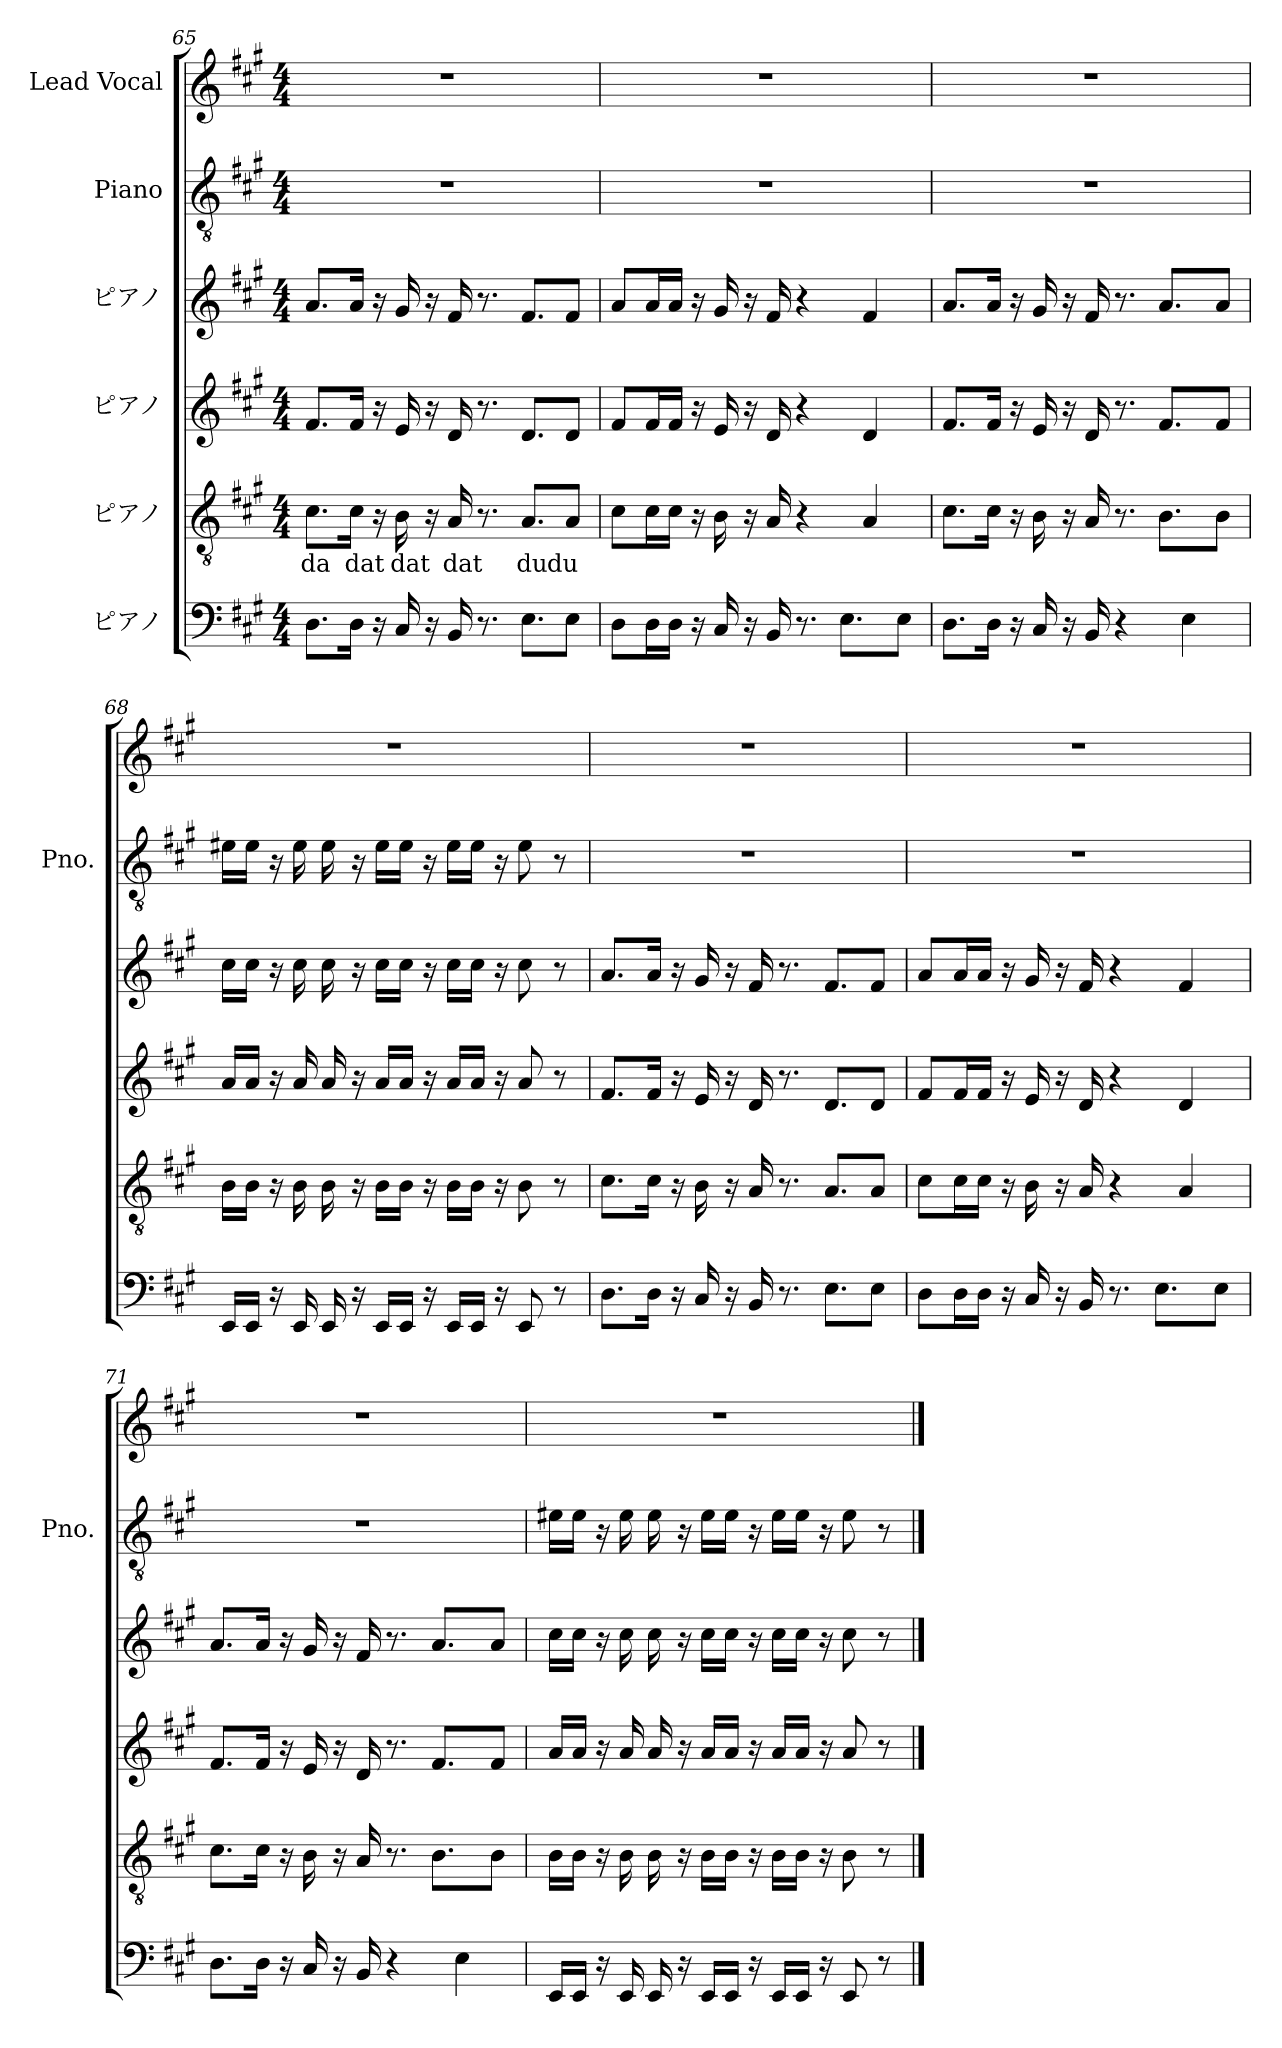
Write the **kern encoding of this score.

**kern	**kern	**text	**kern	**kern	**kern	**kern
*part6	*part5	*part5	*part4	*part3	*part2	*part1
*staff6	*staff5	*staff5	*staff4	*staff3	*staff2	*staff1
*I"ピアノ	*I"ピアノ	*	*I"ピアノ	*I"ピアノ	*I"Piano	*I"Lead Vocal
*	*	*	*	*	*I'Pno.	*
*clefF4	*clefGv2	*	*clefG2	*clefG2	*clefGv2	*clefG2
*k[f#c#g#]	*k[f#c#g#]	*	*k[f#c#g#]	*k[f#c#g#]	*k[f#c#g#]	*k[f#c#g#]
*M4/4	*M4/4	*	*M4/4	*M4/4	*M4/4	*M4/4
=65	=65	=65	=65	=65	=65	=65
8.DL	8.c#L	da	8.f#L	8.aL	1r	1r
16DJk	16c#Jk	dat	16f#Jk	16aJk	.	.
16r	16r	.	16r	16r	.	.
16C#	16B	dat	16e	16g#	.	.
16r	16r	.	16r	16r	.	.
16BB	16A	dat	16d	16f#	.	.
8.r	8.r	.	8.r	8.r	.	.
8.EL	8.AL	du	8.dL	8.f#L	.	.
8EJ	8AJ	du	8dJ	8f#J	.	.
=66	=66	=66	=66	=66	=66	=66
8DL	8c#L	.	8f#L	8aL	1r	1r
16DL	16c#L	.	16f#L	16aL	.	.
16DJJ	16c#JJ	.	16f#JJ	16aJJ	.	.
16r	16r	.	16r	16r	.	.
16C#	16B	.	16e	16g#	.	.
16r	16r	.	16r	16r	.	.
16BB	16A	.	16d	16f#	.	.
8.r	4r	.	4r	4r	.	.
8.EL	.	.	.	.	.	.
.	4A	.	4d	4f#	.	.
8EJ	.	.	.	.	.	.
=67	=67	=67	=67	=67	=67	=67
8.DL	8.c#L	.	8.f#L	8.aL	1r	1r
16DJk	16c#Jk	.	16f#Jk	16aJk	.	.
16r	16r	.	16r	16r	.	.
16C#	16B	.	16e	16g#	.	.
16r	16r	.	16r	16r	.	.
16BB	16A	.	16d	16f#	.	.
4r	8.r	.	8.r	8.r	.	.
.	8.BL	.	8.f#L	8.aL	.	.
4E	.	.	.	.	.	.
.	8BJ	.	8f#J	8aJ	.	.
=68	=68	=68	=68	=68	=68	=68
16EELL	16BLL	.	16aLL	16cc#LL	16e#XLL	1r
16EEJJ	16BJJ	.	16aJJ	16cc#JJ	16e#JJ	.
16r	16r	.	16r	16r	16r	.
16EE	16B	.	16a	16cc#	16e#	.
16EE	16B	.	16a	16cc#	16e#	.
16r	16r	.	16r	16r	16r	.
16EELL	16BLL	.	16aLL	16cc#LL	16e#LL	.
16EEJJ	16BJJ	.	16aJJ	16cc#JJ	16e#JJ	.
16r	16r	.	16r	16r	16r	.
16EELL	16BLL	.	16aLL	16cc#LL	16e#LL	.
16EEJJ	16BJJ	.	16aJJ	16cc#JJ	16e#JJ	.
16r	16r	.	16r	16r	16r	.
8EE	8B	.	8a	8cc#	8e#	.
8r	8r	.	8r	8r	8r	.
=69	=69	=69	=69	=69	=69	=69
8.DL	8.c#L	.	8.f#L	8.aL	1r	1r
16DJk	16c#Jk	.	16f#Jk	16aJk	.	.
16r	16r	.	16r	16r	.	.
16C#	16B	.	16e	16g#	.	.
16r	16r	.	16r	16r	.	.
16BB	16A	.	16d	16f#	.	.
8.r	8.r	.	8.r	8.r	.	.
8.EL	8.AL	.	8.dL	8.f#L	.	.
8EJ	8AJ	.	8dJ	8f#J	.	.
=70	=70	=70	=70	=70	=70	=70
8DL	8c#L	.	8f#L	8aL	1r	1r
16DL	16c#L	.	16f#L	16aL	.	.
16DJJ	16c#JJ	.	16f#JJ	16aJJ	.	.
16r	16r	.	16r	16r	.	.
16C#	16B	.	16e	16g#	.	.
16r	16r	.	16r	16r	.	.
16BB	16A	.	16d	16f#	.	.
8.r	4r	.	4r	4r	.	.
8.EL	.	.	.	.	.	.
.	4A	.	4d	4f#	.	.
8EJ	.	.	.	.	.	.
=71	=71	=71	=71	=71	=71	=71
8.DL	8.c#L	.	8.f#L	8.aL	1r	1r
16DJk	16c#Jk	.	16f#Jk	16aJk	.	.
16r	16r	.	16r	16r	.	.
16C#	16B	.	16e	16g#	.	.
16r	16r	.	16r	16r	.	.
16BB	16A	.	16d	16f#	.	.
4r	8.r	.	8.r	8.r	.	.
.	8.BL	.	8.f#L	8.aL	.	.
4E	.	.	.	.	.	.
.	8BJ	.	8f#J	8aJ	.	.
=72	=72	=72	=72	=72	=72	=72
16EELL	16BLL	.	16aLL	16cc#LL	16e#XLL	1r
16EEJJ	16BJJ	.	16aJJ	16cc#JJ	16e#JJ	.
16r	16r	.	16r	16r	16r	.
16EE	16B	.	16a	16cc#	16e#	.
16EE	16B	.	16a	16cc#	16e#	.
16r	16r	.	16r	16r	16r	.
16EELL	16BLL	.	16aLL	16cc#LL	16e#LL	.
16EEJJ	16BJJ	.	16aJJ	16cc#JJ	16e#JJ	.
16r	16r	.	16r	16r	16r	.
16EELL	16BLL	.	16aLL	16cc#LL	16e#LL	.
16EEJJ	16BJJ	.	16aJJ	16cc#JJ	16e#JJ	.
16r	16r	.	16r	16r	16r	.
8EE	8B	.	8a	8cc#	8e#	.
8r	8r	.	8r	8r	8r	.
==	==	==	==	==	==	==
*-	*-	*-	*-	*-	*-	*-
